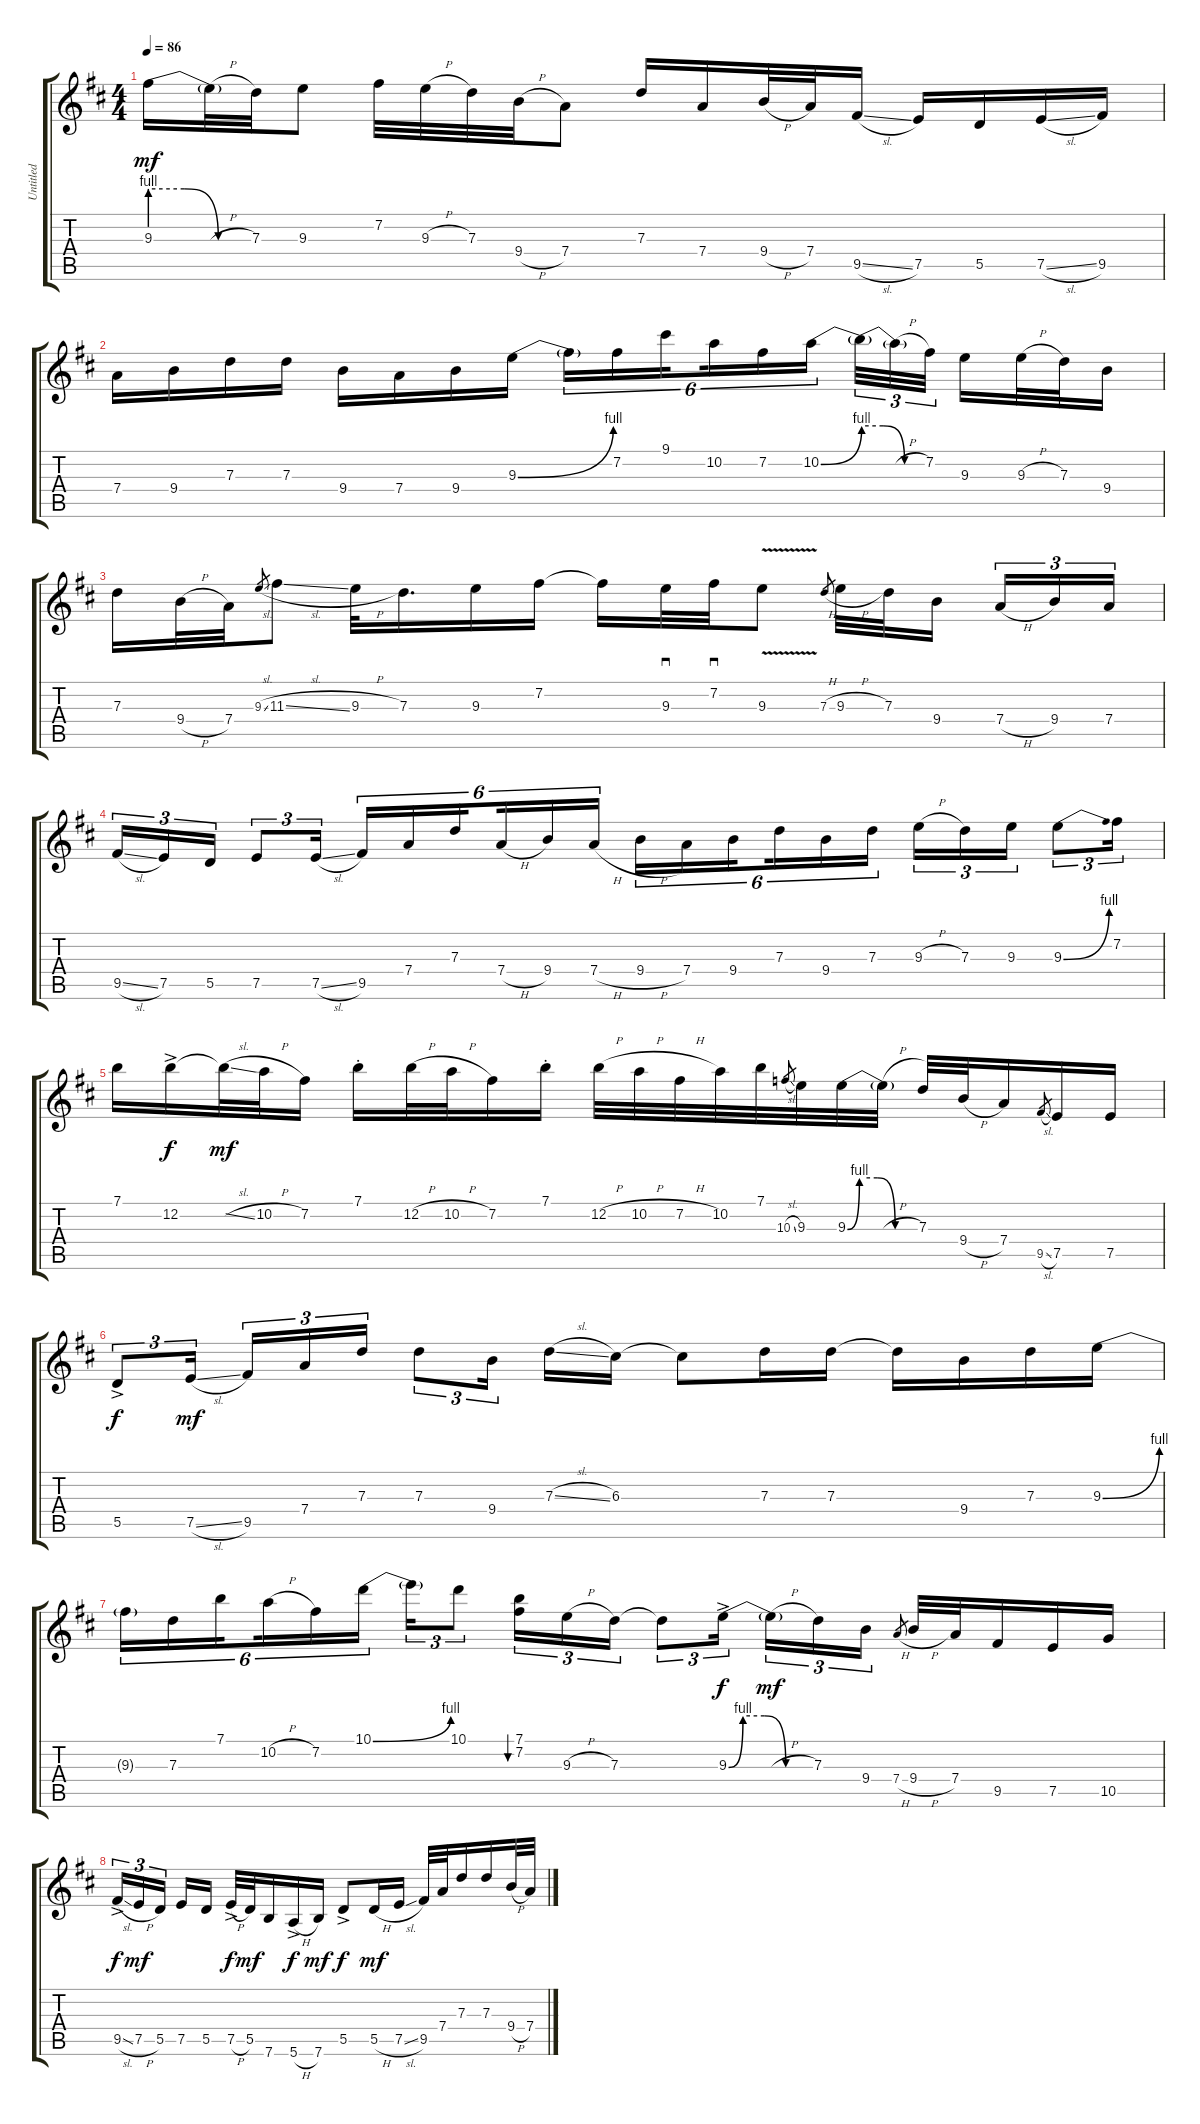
\track ("Untitled" "Untitled") {instrument distortionguitar}
\staff {score tabs}
\tuning (E4 B3 G3 D3 A2 E2) {hide}
\ts (4 4)
\tempo 86
\clef g2
\ks d
9.3{be (custom 0 4 20 4 40 0 60 0)}.16{dy mf} 9.3{h t}.32 7.3.32 9.3.8 7.2.32 9.3{h}.32 7.3.32 9.4{h}.32 7.4.8 7.3.16 7.4.16 9.4{h}.32 7.4.32 9.5{sl}.16 7.5.16 5.5.16 7.5{sl}.16 9.5.16 |
7.4.16 9.4.16 7.3.16 7.3.16 9.4.16 7.4.16 9.4.16 9.3{be (bend 0 0 60 4)}.16 9.3{t}.16{tu (6 4)} 7.2.16{tu (6 4)} 9.1.16{tu (6 4) beam splitsecondary} 10.2.16{tu (6 4)} 7.2.16{tu (6 4)} 10.2{be (bend 0 0 60 4)}.16{tu (6 4)} 10.2{be (custom 0 4 20 4 40 0 60 0) t}.32{tu (3 2)} 10.2{h t}.32{tu (3 2)} 7.2.32{tu (3 2) beam splitsecondary} 9.3.16 9.3{h}.32 7.3.32 9.4.16 |
7.3.16 9.4{h}.32 7.4.32 9.3{sl}.8{gr} 11.3{sl}.8 9.3{h}.32 7.3.16{d} 9.3.16 7.2.16 7.2{t}.16 9.3.32{sd} 7.2.32{sd} 9.3{v}.8 7.3{h}.8{gr} 9.3{h}.32 7.3.32 9.4.16{beam splitsecondary} 7.4{h}.16{tu (3 2)} 9.4.16{tu (3 2)} 7.4.16{tu (3 2)} |
9.5{sl}.16{tu (3 2)} 7.5.16{tu (3 2)} 5.5.16{tu (3 2)} 7.5.8{tu (3 2)} 7.5{sl}.16{tu (3 2)} 9.5.16{tu (6 4)} 7.4.16{tu (6 4)} 7.3.16{tu (6 4) beam splitsecondary} 7.4{h}.16{tu (6 4)} 9.4.16{tu (6 4)} 7.4{h}.16{tu (6 4)} 9.4{h}.16{tu (6 4)} 7.4.16{tu (6 4)} 9.4.16{tu (6 4) beam splitsecondary} 7.3.16{tu (6 4)} 9.4.16{tu (6 4)} 7.3.16{tu (6 4)} 9.3{h}.16{tu (3 2)} 7.3.16{tu (3 2)} 9.3.16{tu (3 2)} 9.3{be (bend 0 0 60 4)}.8{tu (3 2)} 7.2.16{tu (3 2)} |
7.1.16 12.2{ac}.16{dy f} 12.2{sl t}.32{dy mf} 10.2{h}.32 7.2.16 7.1{st}.16 12.2{h}.32 10.2{h}.32 7.2.16 7.1{st}.16 12.2{h}.32 10.2{h}.32 7.2{h}.32 10.2.32 7.1.32 10.3{sl}.8{gr} 9.3.32 9.3{be (custom 0 0 10 4 25 4 40 0 60 0)}.32 9.3{h t}.32 7.3.32 9.4{h}.32 7.4.16 9.5{sl}.8{gr} 7.5.16 7.5.16 |
5.5{ac}.8{tu (3 2) dy f} 7.5{sl}.16{tu (3 2) dy mf beam splitsecondary} 9.5.16{tu (3 2)} 7.4.16{tu (3 2)} 7.3.16{tu (3 2)} 7.3.8{tu (3 2)} 9.4.16{tu (3 2) beam splitsecondary} 7.3{sl}.16 6.3.16 6.3{t}.8 7.3.16 7.3.16 7.3{t}.16 9.4.16 7.3.16 9.3{be (bend 0 0 60 4)}.16 |
9.3{t}.16{tu (6 4)} 7.3.16{tu (6 4)} 7.1.16{tu (6 4) beam splitsecondary} 10.2{h}.16{tu (6 4)} 7.2.16{tu (6 4)} 10.1{be (bend 0 0 60 4)}.16{tu (6 4)} 10.1{t}.16{tu (3 2)} 10.1.8{tu (3 2)} (7.1 7.2).16{tu (3 2) bu 30} 9.3{h}.16{tu (3 2)} 7.3.16{tu (3 2)} 7.3{t}.8{tu (3 2)} 9.3{be (custom 0 0 10 4 25 4 40 0 60 0) ac}.16{tu (3 2) dy f beam splitsecondary} 9.3{h t}.16{tu (3 2) dy mf} 7.3.16{tu (3 2)} 9.4.16{tu (3 2)} 7.4{h}.8{gr} 9.4{h}.32 7.4.32 9.5.16 7.5.16 10.5.16 |
9.5{sl ac}.16{tu (3 2) dy f} 7.5{h}.16{tu (3 2) dy mf} 5.5.16{tu (3 2) beam splitsecondary} 7.5.16 5.5.16 7.5{h ac}.32{dy f} 5.5.32{dy mf} 7.6.16 5.6{h ac}.16{dy f} 7.6.16{dy mf} 5.5{ac}.8{dy f} 5.5{h}.16{dy mf} 7.5{sl}.16 9.5.32 7.4.32 7.3.16 7.3.16 9.4{h}.32 7.4.32
